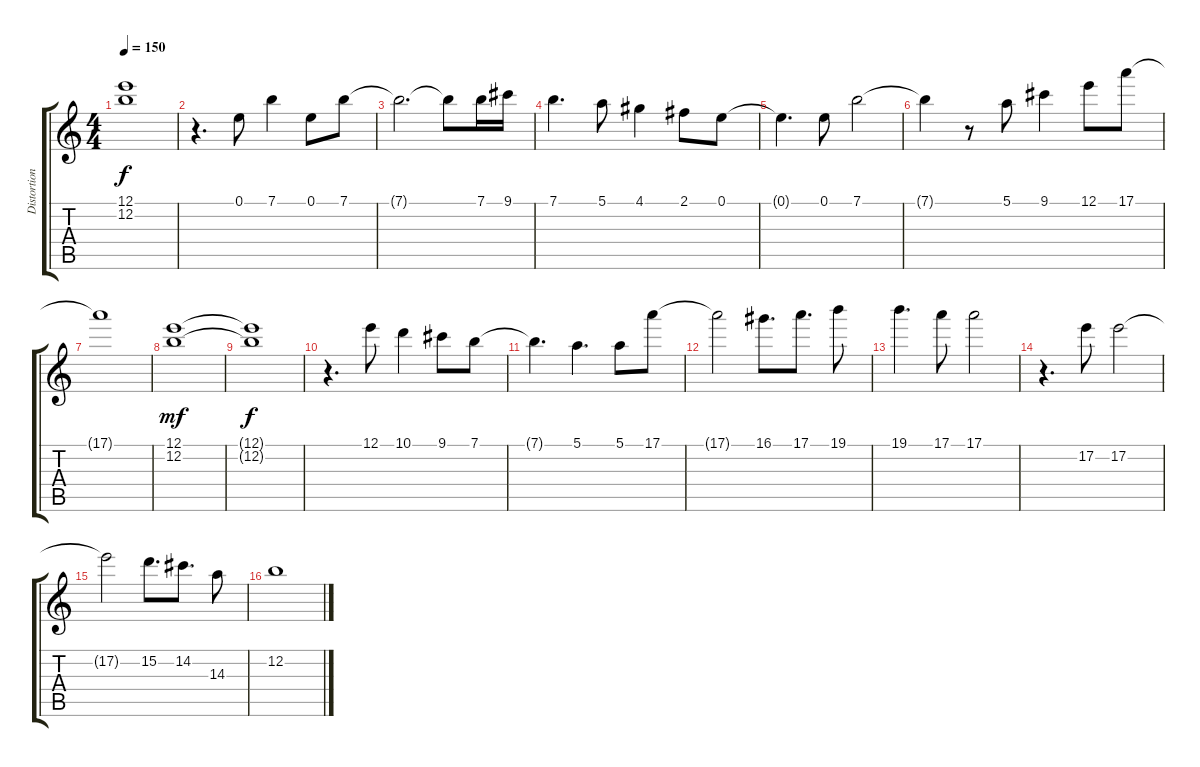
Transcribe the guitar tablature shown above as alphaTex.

\track ("Distortion Guitar (melody)" "Distortion") {instrument distortionguitar}
\staff {score tabs}
\tuning (E4 B3 G3 D3 A2 E2) {hide}
\ts (4 4)
\tempo 150
\clef g2
\ks c
(12.1{t} 12.2{t}).1{dy f} |
r.4{d} 0.1.8 7.1.4 0.1.8 7.1.8 |
7.1{t}.2{d} 7.1{t}.8 7.1.16 9.1.16 |
7.1.4{d} 5.1.8 4.1.4 2.1.8 0.1.8 |
0.1{t}.4{d} 0.1.8 7.1.2 |
7.1{t}.4 r.8 5.1.8 9.1.4 12.1.8 17.1.8 |
17.1{t}.1 |
(12.1 12.2).1{dy mf} |
(12.1{t} 12.2{t}).1{dy f} |
r.4{d} 12.1.8 10.1.4 9.1.8 7.1.8 |
7.1{t}.4{d} 5.1.4{d} 5.1.8 17.1.8 |
17.1{t}.2 16.1.8{d} 17.1.8{d} 19.1.8 |
19.1.4{d} 17.1.8 17.1.2 |
r.4{d} 17.2.8 17.2.2 |
17.2{t}.2 15.2.8{d} 14.2.8{d} 14.3.8 |
12.2.1
